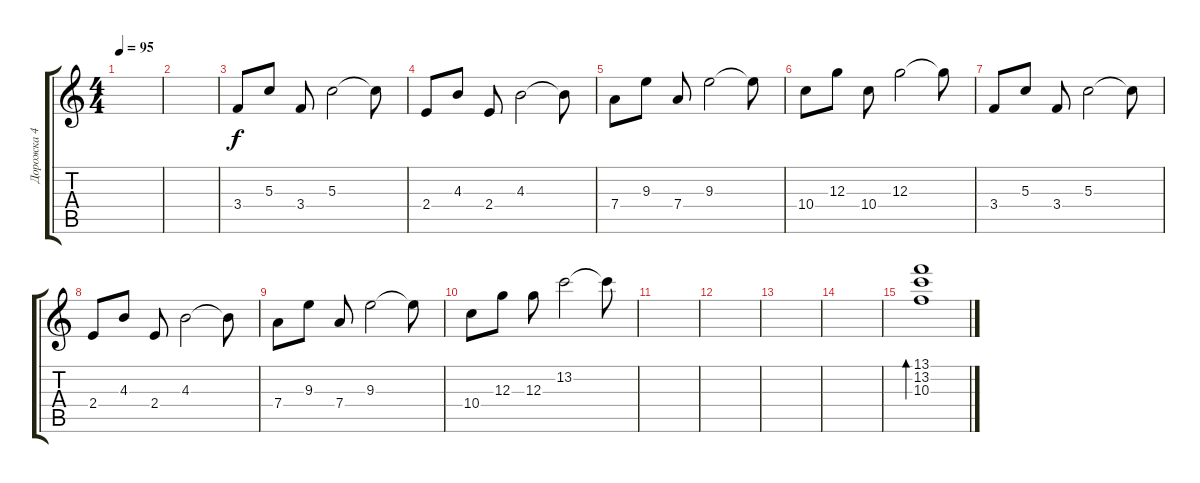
\track ("Дорожка 4" "Дорожка 4") {instrument electricguitarjazz}
\staff {score tabs}
\tuning (E4 B3 G3 D3 A2 E2) {hide}
\ts (4 4)
\tempo 95
\clef g2
\ks c
|
|
3.4.8 5.3.8 3.4.8 5.3.2 5.3{t}.8 |
2.4.8 4.3.8 2.4.8 4.3.2 4.3{t}.8 |
7.4.8 9.3.8 7.4.8 9.3.2 9.3{t}.8 |
10.4.8 12.3.8 10.4.8 12.3.2 12.3{t}.8 |
3.4.8 5.3.8 3.4.8 5.3.2 5.3{t}.8 |
2.4.8 4.3.8 2.4.8 4.3.2 4.3{t}.8 |
7.4.8 9.3.8 7.4.8 9.3.2 9.3{t}.8 |
10.4.8 12.3.8 12.3.8 13.2.2 13.2{t}.8 |
|
|
|
|
(13.1 13.2 10.3).1{bd 240}
